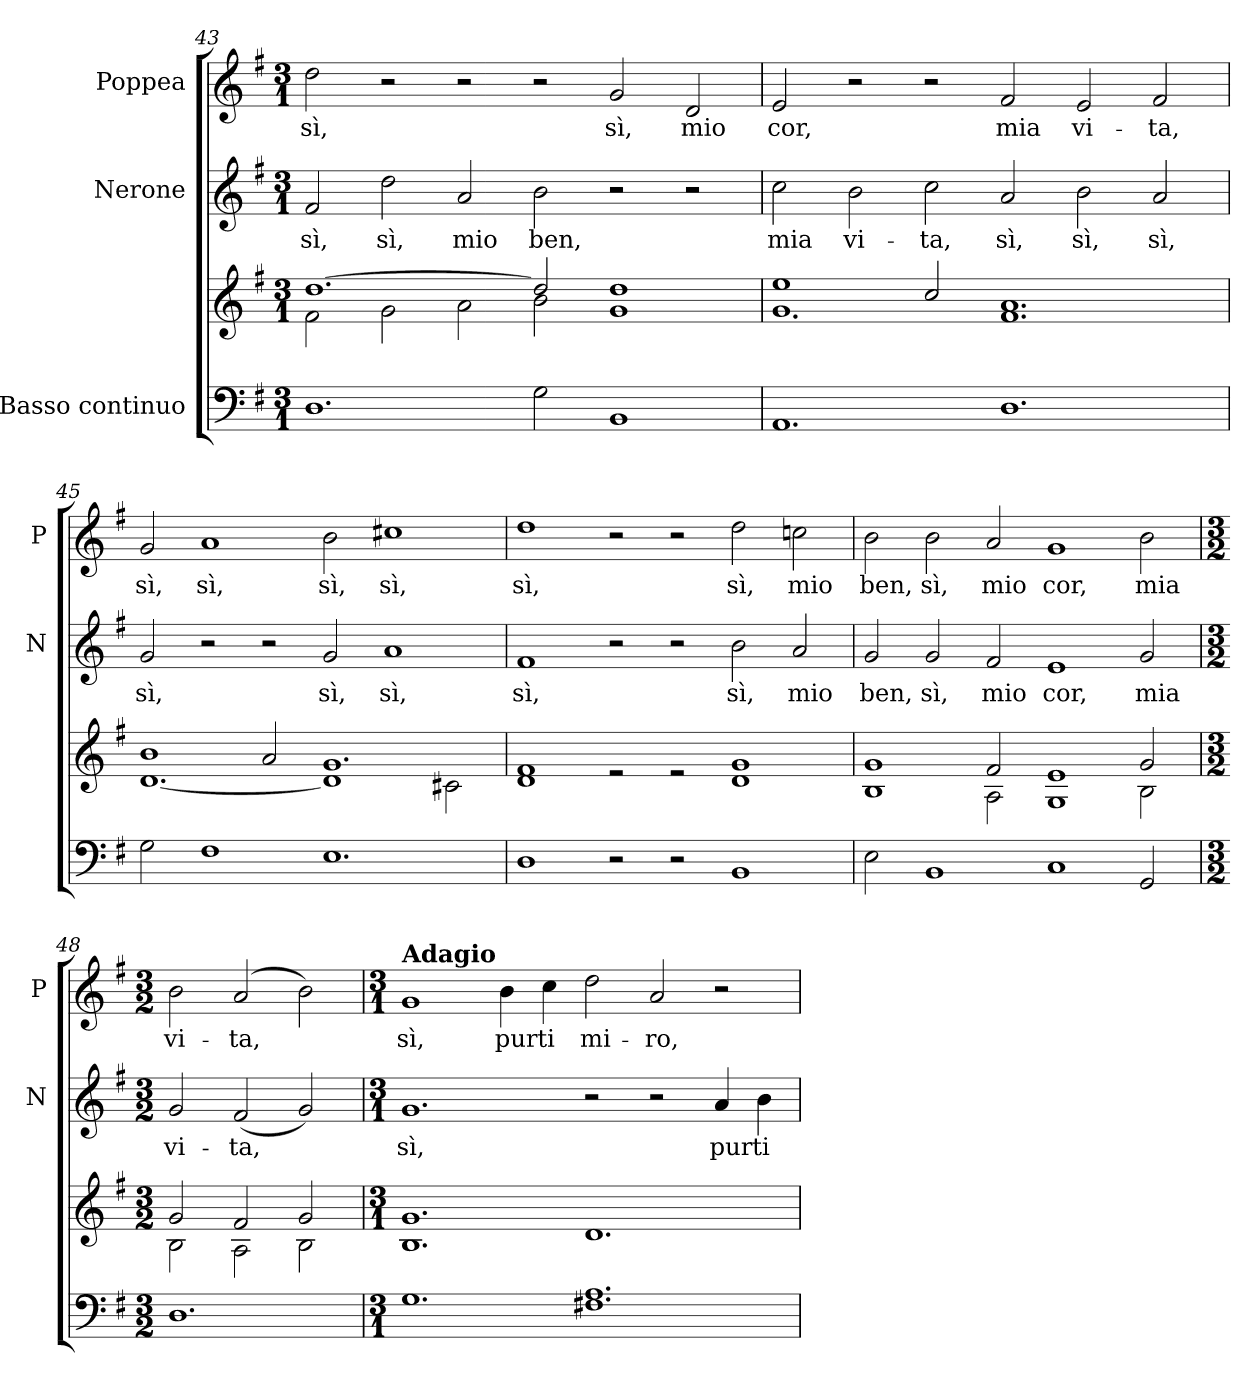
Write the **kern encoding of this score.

**kern	**kern	**kern	**text	**kern	**text
*part3	*part3	*part2	*part2	*part1	*part1
*staff4	*staff3	*staff2	*staff2	*staff1	*staff1
*I"Basso  continuo	*	*I"Nerone	*	*I"Poppea	*
*	*	*I'N	*	*I'P	*
*clefF4	*clefG2	*clefG2	*	*clefG2	*
*k[f#]	*k[f#]	*k[f#]	*	*k[f#]	*
*M3/1	*M3/1	*M3/1	*	*M3/1	*
=43	=43	=43	=43	=43	=43
*	*^	*	*	*	*
!	!	!	!	!LO:LY:b	!	!LO:LY:b
1.D	[1.dd	2f#\	2f#/	sì,	2dd\	sì,
!	!	!	!	!LO:LY:b	!	!
.	.	2g\	2dd\	sì,	2r	.
!	!	!	!	!LO:LY:b	!	!
.	.	2a\	2a/	mio	2r	.
!	!	!	!	!LO:LY:b	!	!
2G\	2dd/]	2b\	2b\	ben,	2r	.
!	!	!	!	!	!	!LO:LY:b
1BB	1dd	1g	2r	.	2g/	sì,
!	!	!	!	!	!	!LO:LY:b
.	.	.	2r	.	2d/	mio
=44	=44	=44	=44	=44	=44	=44
!	!	!	!	!LO:LY:b	!	!LO:LY:b
1.AA	1ee	1.g	2cc\	mia	2e/	cor,
!	!	!	!	!LO:LY:b	!	!
.	.	.	2b\	vi-	2r	.
!	!	!	!	!LO:LY:b	!	!
.	2cc/	.	2cc\	-ta,	2r	.
!	!	!	!	!LO:LY:b	!	!LO:LY:b
1.D	1.a	1.f#	2a/	sì,	2f#/	mia
!	!	!	!	!LO:LY:b	!	!LO:LY:b
.	.	.	2b\	sì,	2e/	vi-
!	!	!	!	!LO:LY:b	!	!LO:LY:b
.	.	.	2a/	sì,	2f#/	-ta,
=45	=45	=45	=45	=45	=45	=45
!	!	!	!	!LO:LY:b	!	!LO:LY:b
2G\	1b	[1.d	2g/	sì,	2g/	sì,
!	!	!	!	!	!	!LO:LY:b
1F#	.	.	2r	.	1a	sì,
.	2a/	.	2r	.	.	.
!	!	!	!	!LO:LY:b	!	!LO:LY:b
1.E	1.g	1d]	2g/	sì,	2b\	sì,
!	!	!	!	!LO:LY:b	!	!LO:LY:b
.	.	.	1a	sì,	1cc#X	sì,
.	.	2c#X\	.	.	.	.
!!LO:LB:g=z
=46	=46	=46	=46	=46	=46	=46
!	!	!	!	!LO:LY:b	!	!LO:LY:b
1D	1f#	1d	1f#	sì,	1dd	sì,
2r	2re	1ryy	2r	.	2r	.
2r	2re	.	2r	.	2r	.
!	!	!	!	!LO:LY:b	!	!LO:LY:b
1BB	1g	1d	2b\	sì,	2dd\	sì,
!	!	!	!	!LO:LY:b	!	!LO:LY:b
.	.	.	2a/	mio	2ccn\	mio
=47	=47	=47	=47	=47	=47	=47
!	!	!	!	!LO:LY:b	!	!LO:LY:b
2E\	1g	1B	2g/	ben,	2b\	ben,
!	!	!	!	!LO:LY:b	!	!LO:LY:b
1BB	.	.	2g/	sì,	2b\	sì,
!	!	!	!	!LO:LY:b	!	!LO:LY:b
.	2f#/	2A\	2f#/	mio	2a/	mio
!	!	!	!	!LO:LY:b	!	!LO:LY:b
1C	1e	1G	1e	cor,	1g	cor,
!	!	!	!	!LO:LY:b	!	!LO:LY:b
2GG/	2g/	2B\	2g/	mia	2b\	mia
=48	=48	=48	=48	=48	=48	=48
*M3/2	*M3/2	*	*M3/2	*	*M3/2	*
!	!	!	!	!LO:LY:b	!	!LO:LY:b
1.D	2g/	2B\	2g/	vi-	2b\	vi-
!	!	!	!	!LO:LY:b	!	!LO:LY:b
.	2f#/	2A\	(<2f#/	-ta,	(>2a/	-ta,
.	2g/	2B\	2g/)	.	2b\)	.
!!LO:LB:g=z
=49	=49	=49	=49	=49	=49	=49
*M3/1	*M3/1	*	*M3/1	*	*M3/1	*
!	!	!	!	!	!LO:TX:a:B:t=Adagio	!
!	!	!	!	!LO:LY:b	!	!LO:LY:b
1.G	1.g	1.B	1.g	sì,	1g	sì,
!	!	!	!	!	!	!LO:LY:b
.	.	.	.	.	4b\	pur
!	!	!	!	!	!	!LO:LY:b
.	.	.	.	.	4cc\	ti
!	!	!	!	!	!	!LO:LY:b
1.F#X 1.A	1.d	1ryy	2r	.	2dd\	mi-
!	!	!	!	!	!	!LO:LY:b
.	.	.	2r	.	2a/	-ro,
!	!	!	!	!LO:LY:b	!	!
.	.	2ryy	4a/	pur	2r	.
!	!	!	!	!LO:LY:b	!	!
.	.	.	4b\	ti	.	.
*	*v	*v	*	*	*	*
=	=	=	=	=	=
*-	*-	*-	*-	*-	*-
